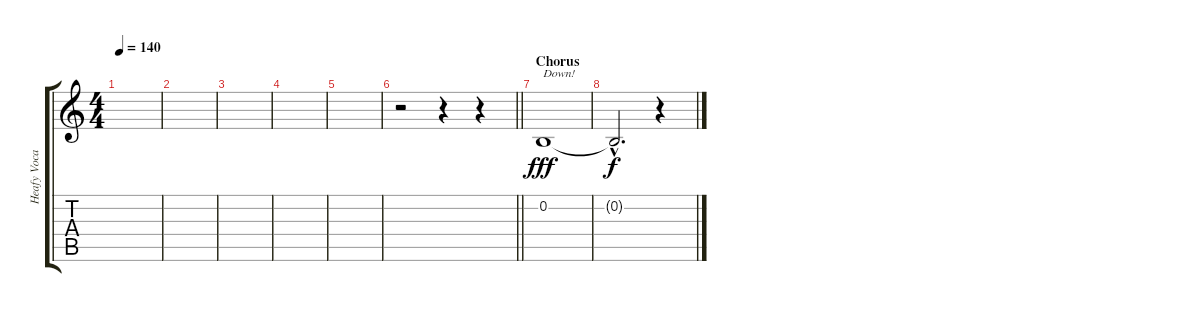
\track ("Heafy Vocals" "Heafy Voca") {instrument applause}
\staff {score tabs}
\tuning (E4 B3 G3 D3 A2 D2) {hide}
\ts (4 4)
\tempo 140
\clef g2
\ks c
|
|
|
|
|
\barLineRight lightlight
r.2 r.4 r.4 |
\section ("" "Chorus")
0.2.1{txt "Down!" dy fff} |
0.2{hac t}.2{d dy f} r.4
